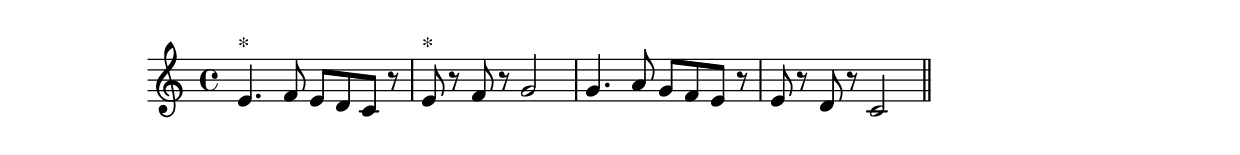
\version "2.19.49"
%{\header {
  composer = "B. Crowell"
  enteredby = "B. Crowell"
}%}
\score{{\key c \major
\time 4/4
%{\tempo 4=120
%}\relative c' {
  e4.^\markup{"*"} f8 e d c r | e8^\markup{"*"} r f r g2 | g4. a8 g f e r | e8 r d r c2
  \bar "||"
}

}}